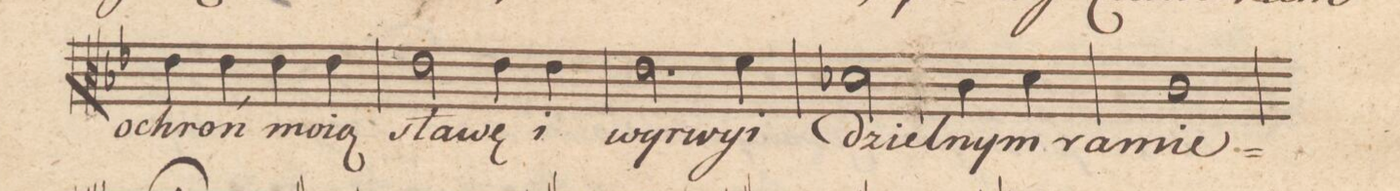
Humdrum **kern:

**kern	**text	**dynam
*I"Alto.	*	*
*clefC3	*	*
*k[b-e-]	*	*
*met(C.|)	*	*
*M2/2	*	*
4e-\	o-	.
4e-\	-chroń	.
4e-\	mo-	.
4e-\	-ią	.
=12	=12	=12
2e-\	sła-	.
4e-\	-wę	.
4e-\	i	.
=13	=13	=13
2.e-\	wyr-	.
4f\	-wyi	.
=14	=14	=14
2d-X\	dziel-	.
4c\	-nym	.
4d-\	ra-	.
=15	=15	=15
1c	-mie-	.
=16	=16	=16
*-	*-	*-
